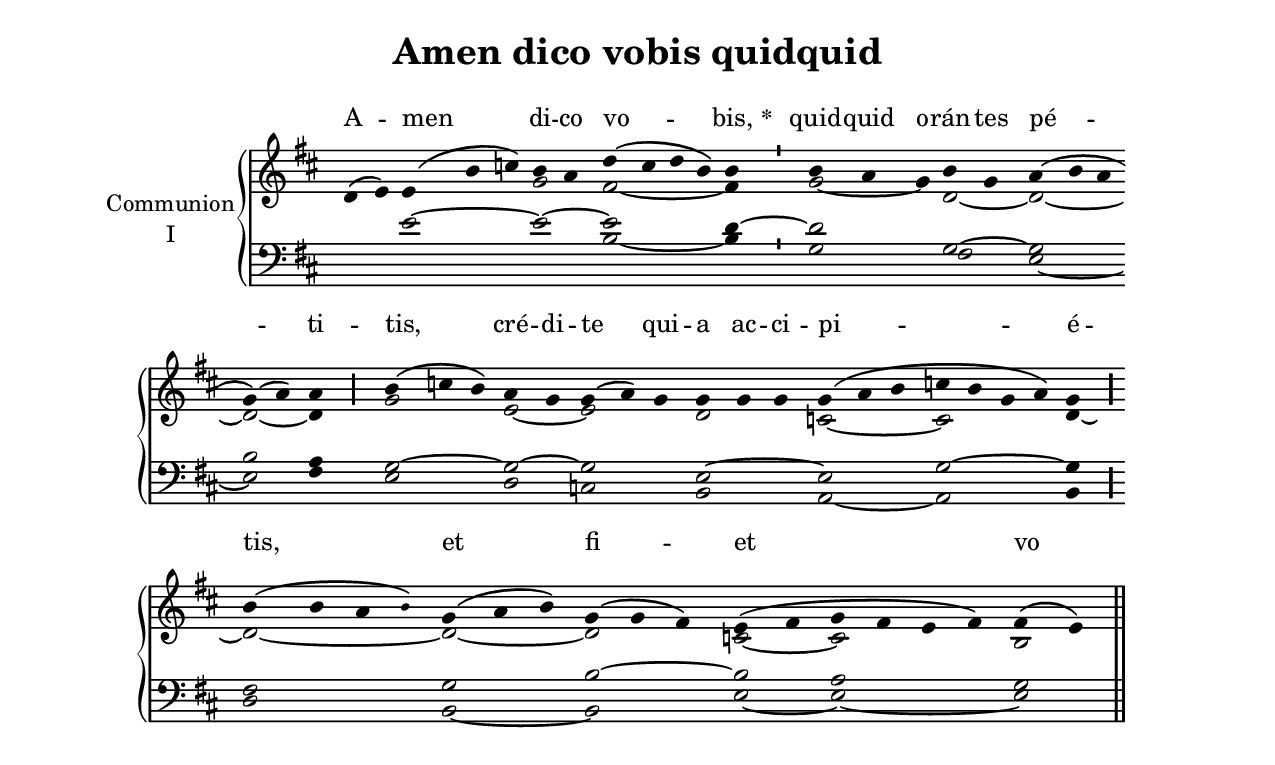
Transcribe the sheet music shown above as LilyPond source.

\version "2.18"
\include "gregorian.ly"
\include "noh2.ily"


%Page reference: page ii.260
%(volume.page)

global = {
 \key e \dorian
 \cadenzaOn 
}

\header {
  title = \markup \center-column {"Amen dico vobis quidquid" \vspace #1 }
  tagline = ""
  composer = ""
}

\paper {
 #(include-special-characters)
  oddHeaderMarkup = \markup \fill-line {
    \line {}
    \center-column {
      \on-the-fly #first-page     " "
      \on-the-fly #not-first-page "Amen dico vobis quidquid"
    }
    \line { \on-the-fly #print-page-number-check-first \fromproperty #'page:page-number-string }
  }
  evenHeaderMarkup = \markup \fill-line {
    \line { \on-the-fly #print-page-number-check-first \fromproperty #'page:page-number-string }
    \center-column { "Amen dico vobis quidquid" }
    \line {}
  }
}

chantText = \lyricmode {
A -- men di -- co vo -- bis, 
\set stanza = " * " quid -- quid o -- rán -- tes pé -- ti -- tis, 
cré -- di -- te qui -- a ac -- ci -- pi -- é -- tis, 
et fi -- et vo -- bis. }

chantMusic = {
\tieDown   d'4 ( e'4)  e'4 ( b'4 c''4) b'4 a'4 d''4 ( cis''4 d''4 b'4) b'4 \divisioMinima
 b'4 a'4 g'4 b'4 g'4 a'4 ( b'4 a'4 \forceBreak
) g'4 ( a'4) a'4 \divisioMaior
  b'4 ( c''4 b'4) a'4 g'4 g'4 ( a'4) g'4 g'4 g'4 g'4  g'4 ( a'4 b'4 c''4 b'4 g'4 a'4) g'4 \divisioMaior \forceBreak

 b'4 ( b'4 a'4 \once \tweak #'font-size #-4 b' ) g'4 ( a'4 b'4) g'4 ( g'4 fis'4) e'4 ( fis'4 g'4 fis'4 e'4 fis'4) fis'4 ( e'4) \finalis

}

altoMusic = {
r2*5/2 g'2 fis'2*4/2 ~ fis'4 \divisioMinima
g'2 ~ g'4 d'2 ~ d'2*3/2 ~ d'2 ~ d'4 g'2*3/2 e'2 ~ e'2*3/2 d'2*3/2 c'2*3/2 ~ c'2*4/2 d'4 ~ \divisioMaior
d'2*4/2 ~ d'2*3/2 ~ d'2*3/2 c'2 ~ c'2*4/2 b2 \finalis
}

tenorMusic = {
r2 e'2*3/2 ~ e'2 ~ e'2*4/2 d'4 ~ \divisioMinima
d'2*3/2 g2 ~ g2*3/2 b2 a4 g2*3/2 ~ g2 ~ g2*3/2 e2*3/2 ~ e2*3/2 g2*4/2 ~ g4 \divisioMaior
fis2*4/2 g2*3/2 b2*3/2 ~ b2 a2*4/2 g2 \finalis
}

bassMusic = {
r2*7/2 b2*4/2 ~ b4 \divisioMinima
g2*3/2 fis2 e2*3/2 ~ e2 fis4 e2*3/2 d2 c2*3/2 b,2*3/2 a,2*3/2 ~ a,2*4/2 b,4 \divisioMaior
d2*4/2 b,2*3/2 ~ b,2*3/2 e2 ~ e2*4/2 ~ e2 \finalis
}

voiceLines = {
\voiceLineStyle


}

\score{
  <<
    \new GrandStaff <<
      \set GrandStaff.autoBeaming = ##f
      \set GrandStaff.instrumentName = \markup \center-column {
        "Communion"
        "I"
      }
      \new Staff = up <<
        \new Voice = "chant" {
          \voiceOne \global \chantMusic
        }
        \new Voice {
          \voiceTwo \global \altoMusic
        }
      >>

      \new Staff = down <<
        \clef bass
        \new Voice {
          \voiceOne \global \tenorMusic
        }
        \new Voice {
          \voiceTwo \global \bassMusic
        }
	\new Voice {
        \voiceThree \global \voiceLines
        }
      >>
    >>
    \new Lyrics \lyricsto chant {
      \chantText
    }
  >>
  \layout{
  }
  \midi{
    \tempo 4 = 125
  }
}
